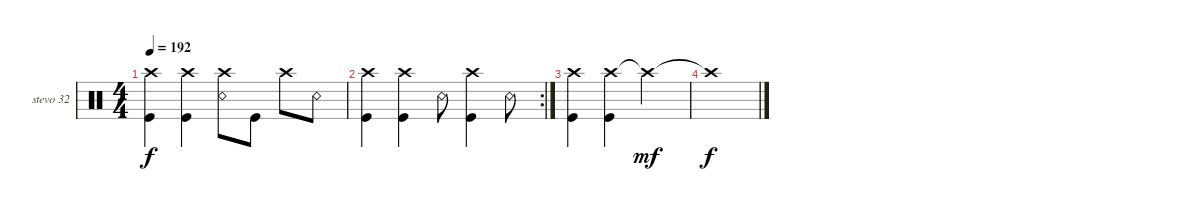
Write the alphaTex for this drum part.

\defaultSystemsLayout 4
\bracketExtendMode groupsimilarinstruments
\firstSystemTrackNameOrientation horizontal
\otherSystemsTrackNameOrientation horizontal
\track ("Steve Jocz" "stevo 32") {instrument percussion}
\staff {score}
\articulation defaults
\ts (4 4)
\tempo 192
\clef neutral
\ks c
("Crash high (hit)" "Kick (hit)").4{dy f} ("Crash high (hit)" "Kick (hit)").4 ("Crash high (hit)" "Snare (rim shot)").8 "Kick (hit)".8 "Crash high (hit)".8 "Snare (rim shot)".8 |
\rc 2
("Crash high (hit)" "Kick (hit)").4 ("Crash high (hit)" "Kick (hit)").4 "Snare (rim shot)".8 ("Crash high (hit)" "Kick (hit)").4 "Snare (rim shot)".8 |
("Crash high (hit)" "Kick (hit)").4 ("Crash high (hit)" "Kick (hit)").4 "Crash high (hit)"{t}.2{dy mf} |
"Crash high (hit)"{t}.1{dy f}
